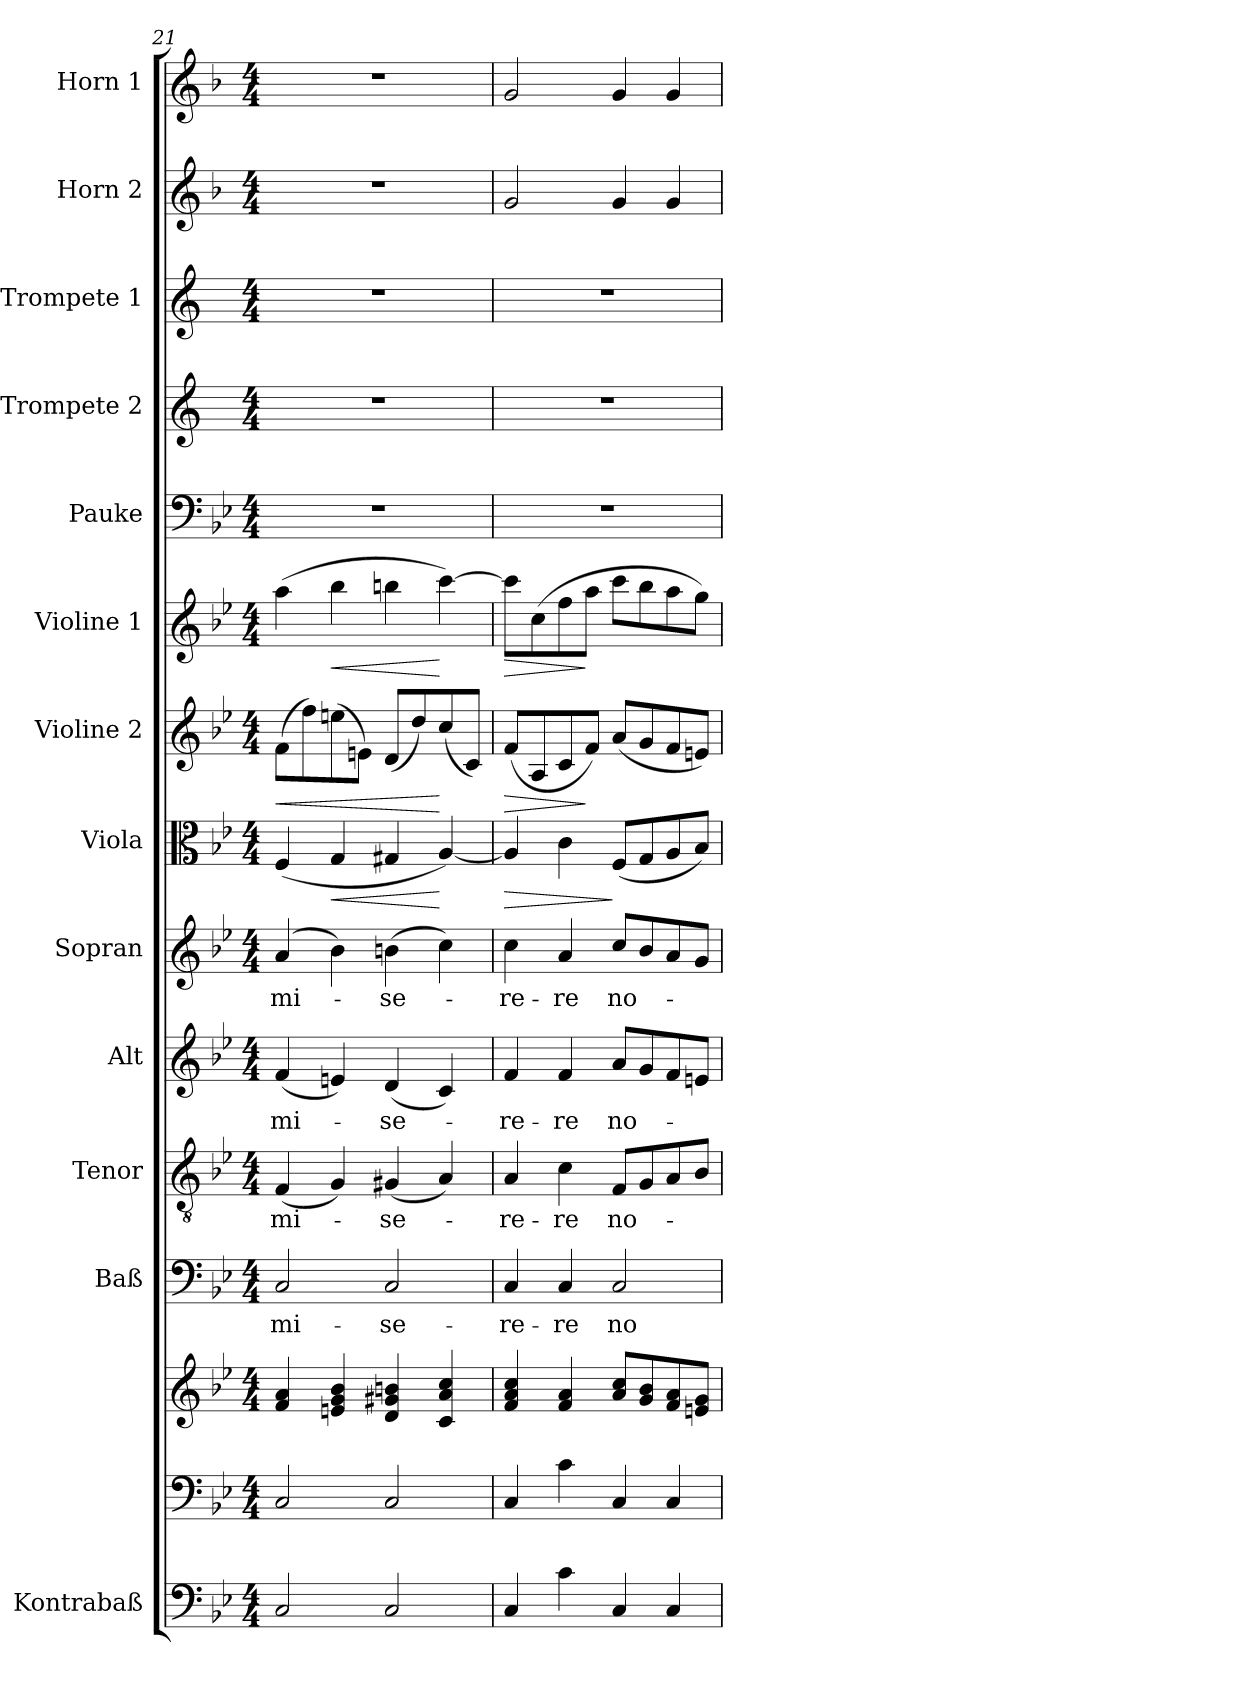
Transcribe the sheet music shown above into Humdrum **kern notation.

**kern	**kern	**kern	**kern	**text	**kern	**text	**kern	**text	**kern	**text	**kern	**dynam	**kern	**dynam	**kern	**dynam	**kern	**kern	**kern	**kern	**kern
*part14	*part13	*part13	*part12	*part12	*part11	*part11	*part10	*part10	*part9	*part9	*part8	*part8	*part7	*part7	*part6	*part6	*part5	*part4	*part3	*part2	*part1
*staff15	*staff14	*staff13	*staff12	*staff12	*staff11	*staff11	*staff10	*staff10	*staff9	*staff9	*staff8	*staff8	*staff7	*staff7	*staff6	*staff6	*staff5	*staff4	*staff3	*staff2	*staff1
*I"Kontrabaß	*	*	*I"Baß	*	*I"Tenor	*	*I"Alt	*	*I"Sopran	*	*I"Viola	*	*I"Violine 2	*	*I"Violine 1	*	*I"Pauke	*I"Trompete 2	*I"Trompete 1	*I"Horn 2	*I"Horn 1
*I'Kb.	*	*	*	*	*	*	*	*	*	*	*I'Vla.	*	*I'Vl. 2	*	*I'Vl. 1	*	*	*I'Tr. 2	*I'Tr. 1	*I'Hr. 2	*I'Hr. 1
*clefF4	*clefF4	*clefG2	*clefF4	*	*clefGv2	*	*clefG2	*	*clefG2	*	*clefC3	*	*clefG2	*	*clefG2	*	*clefF4	*clefG2	*clefG2	*clefG2	*clefG2
*ITrd7c12	*	*	*	*	*	*	*	*	*	*	*	*	*	*	*	*	*	*ITrd1c2	*ITrd1c2	*ITrd4c7	*ITrd4c7
*k[b-e-]	*k[b-e-]	*k[b-e-]	*k[b-e-]	*	*k[b-e-]	*	*k[b-e-]	*	*k[b-e-]	*	*k[b-e-]	*	*k[b-e-]	*	*k[b-e-]	*	*k[b-e-]	*k[b-e-]	*k[b-e-]	*k[b-e-]	*k[b-e-]
*B-:	*B-:	*B-:	*B-:	*	*B-:	*	*B-:	*	*B-:	*	*B-:	*	*B-:	*	*B-:	*	*B-:	*B-:	*B-:	*B-:	*B-:
*M4/4	*M4/4	*M4/4	*M4/4	*	*M4/4	*	*M4/4	*	*M4/4	*	*M4/4	*	*M4/4	*	*M4/4	*	*M4/4	*M4/4	*M4/4	*M4/4	*M4/4
=21	=21	=21	=21	=21	=21	=21	=21	=21	=21	=21	=21	=21	=21	=21	=21	=21	=21	=21	=21	=21	=21
!	!	!	!	!LO:LY:b	!	!LO:LY:b	!	!LO:LY:b	!	!LO:LY:b	!	!	!	!LO:HP:b	!	!	!	!	!	!	!
2CC/	2C/	4f/ 4a/	2C/	mi-	(<4F/	mi-	(<4f/	mi-	(4a/	mi-	(<4F/	.	(>8f\L	<	(>4aa\	.	1r	1r	1r	1r	1r
.	.	.	.	.	.	.	.	.	.	.	.	.	8ff\)	.	.	.	.	.	.	.	.
!	!	!	!	!	!	!	!	!	!	!	!	!LO:HP:b	!	!	!	!LO:HP:b	!	!	!	!	!
.	.	4en/ 4g/ 4b-/	.	.	4G/)	.	4en/)	.	4b-\)	.	4G/	<	(>8een\	.	4bb-\	<	.	.	.	.	.
.	.	.	.	.	.	.	.	.	.	.	.	.	8en\J)	.	.	.	.	.	.	.	.
!	!	!	!	!LO:LY:b	!	!LO:LY:b	!	!LO:LY:b	!	!LO:LY:b	!	!	!	!	!	!	!	!	!	!	!
2CC/	2C/	4d/ 4g#X/ 4bn/	2C/	-se-	(<4G#X/	-se-	(<4d/	-se-	(>4bn\	-se-	4G#X/	.	(<8d/L	.	4bbn\	.	.	.	.	.	.
.	.	.	.	.	.	.	.	.	.	.	.	.	8dd/)	.	.	.	.	.	.	.	.
.	.	4c/ 4a/ 4cc/	.	.	4A/)	.	4c/)	.	4cc\)	.	[4A/)	[	(<8cc/	[	[4ccc\)	[	.	.	.	.	.
.	.	.	.	.	.	.	.	.	.	.	.	.	8c/J)	.	.	.	.	.	.	.	.
=22	=22	=22	=22	=22	=22	=22	=22	=22	=22	=22	=22	=22	=22	=22	=22	=22	=22	=22	=22	=22	=22
!	!	!	!	!LO:LY:b	!	!LO:LY:b	!	!LO:LY:b	!	!LO:LY:b	!	!LO:HP:b	!	!LO:HP:b	!	!LO:HP:b	!	!	!	!	!
4CC/	4C/	4f/ 4a/ 4cc/	4C/	-re-	4A/	-re-	4f/	-re-	4cc\	-re-	4A/]	>	(<8f/L	>	8ccc\L]	>	1r	1r	1r	2c/	2c/
.	.	.	.	.	.	.	.	.	.	.	.	.	8A/	.	(>8cc\	.	.	.	.	.	.
!	!	!	!	!LO:LY:b	!	!LO:LY:b	!	!LO:LY:b	!	!LO:LY:b	!	!	!	!	!	!	!	!	!	!	!
4C\	4c\	4f/ 4a/	4C/	-re	4c\	-re	4f/	-re	4a/	-re	4c\	.	8c/	.	8ff\	.	.	.	.	.	.
.	.	.	.	.	.	.	.	.	.	.	.	.	8f/J)	]	8aa\J	]	.	.	.	.	.
!	!	!	!	!LO:LY:b	!	!LO:LY:b	!	!LO:LY:b	!	!LO:LY:b	!	!	!	!	!	!	!	!	!	!	!
4CC/	4C/	8a/ 8cc/L	2C/	no-	8F/L	no-	8a/L	no-	8cc/L	no-	(<8F/L	]	(<8a/L	.	8ccc\L	.	.	.	.	4c/	4c/
.	.	8g/ 8b-/	.	.	8G/	.	8g/	.	8b-/	.	8G/	.	8g/	.	8bb-\	.	.	.	.	.	.
4CC/	4C/	8f/ 8a/	.	.	8A/	.	8f/	.	8a/	.	8A/	.	8f/	.	8aa\	.	.	.	.	4c/	4c/
.	.	8en/ 8g/J	.	.	8B-/J	.	8en/J	.	8g/J	.	8B-/J)	.	8en/J)	.	8gg\J)	.	.	.	.	.	.
=	=	=	=	=	=	=	=	=	=	=	=	=	=	=	=	=	=	=	=	=	=
*-	*-	*-	*-	*-	*-	*-	*-	*-	*-	*-	*-	*-	*-	*-	*-	*-	*-	*-	*-	*-	*-
